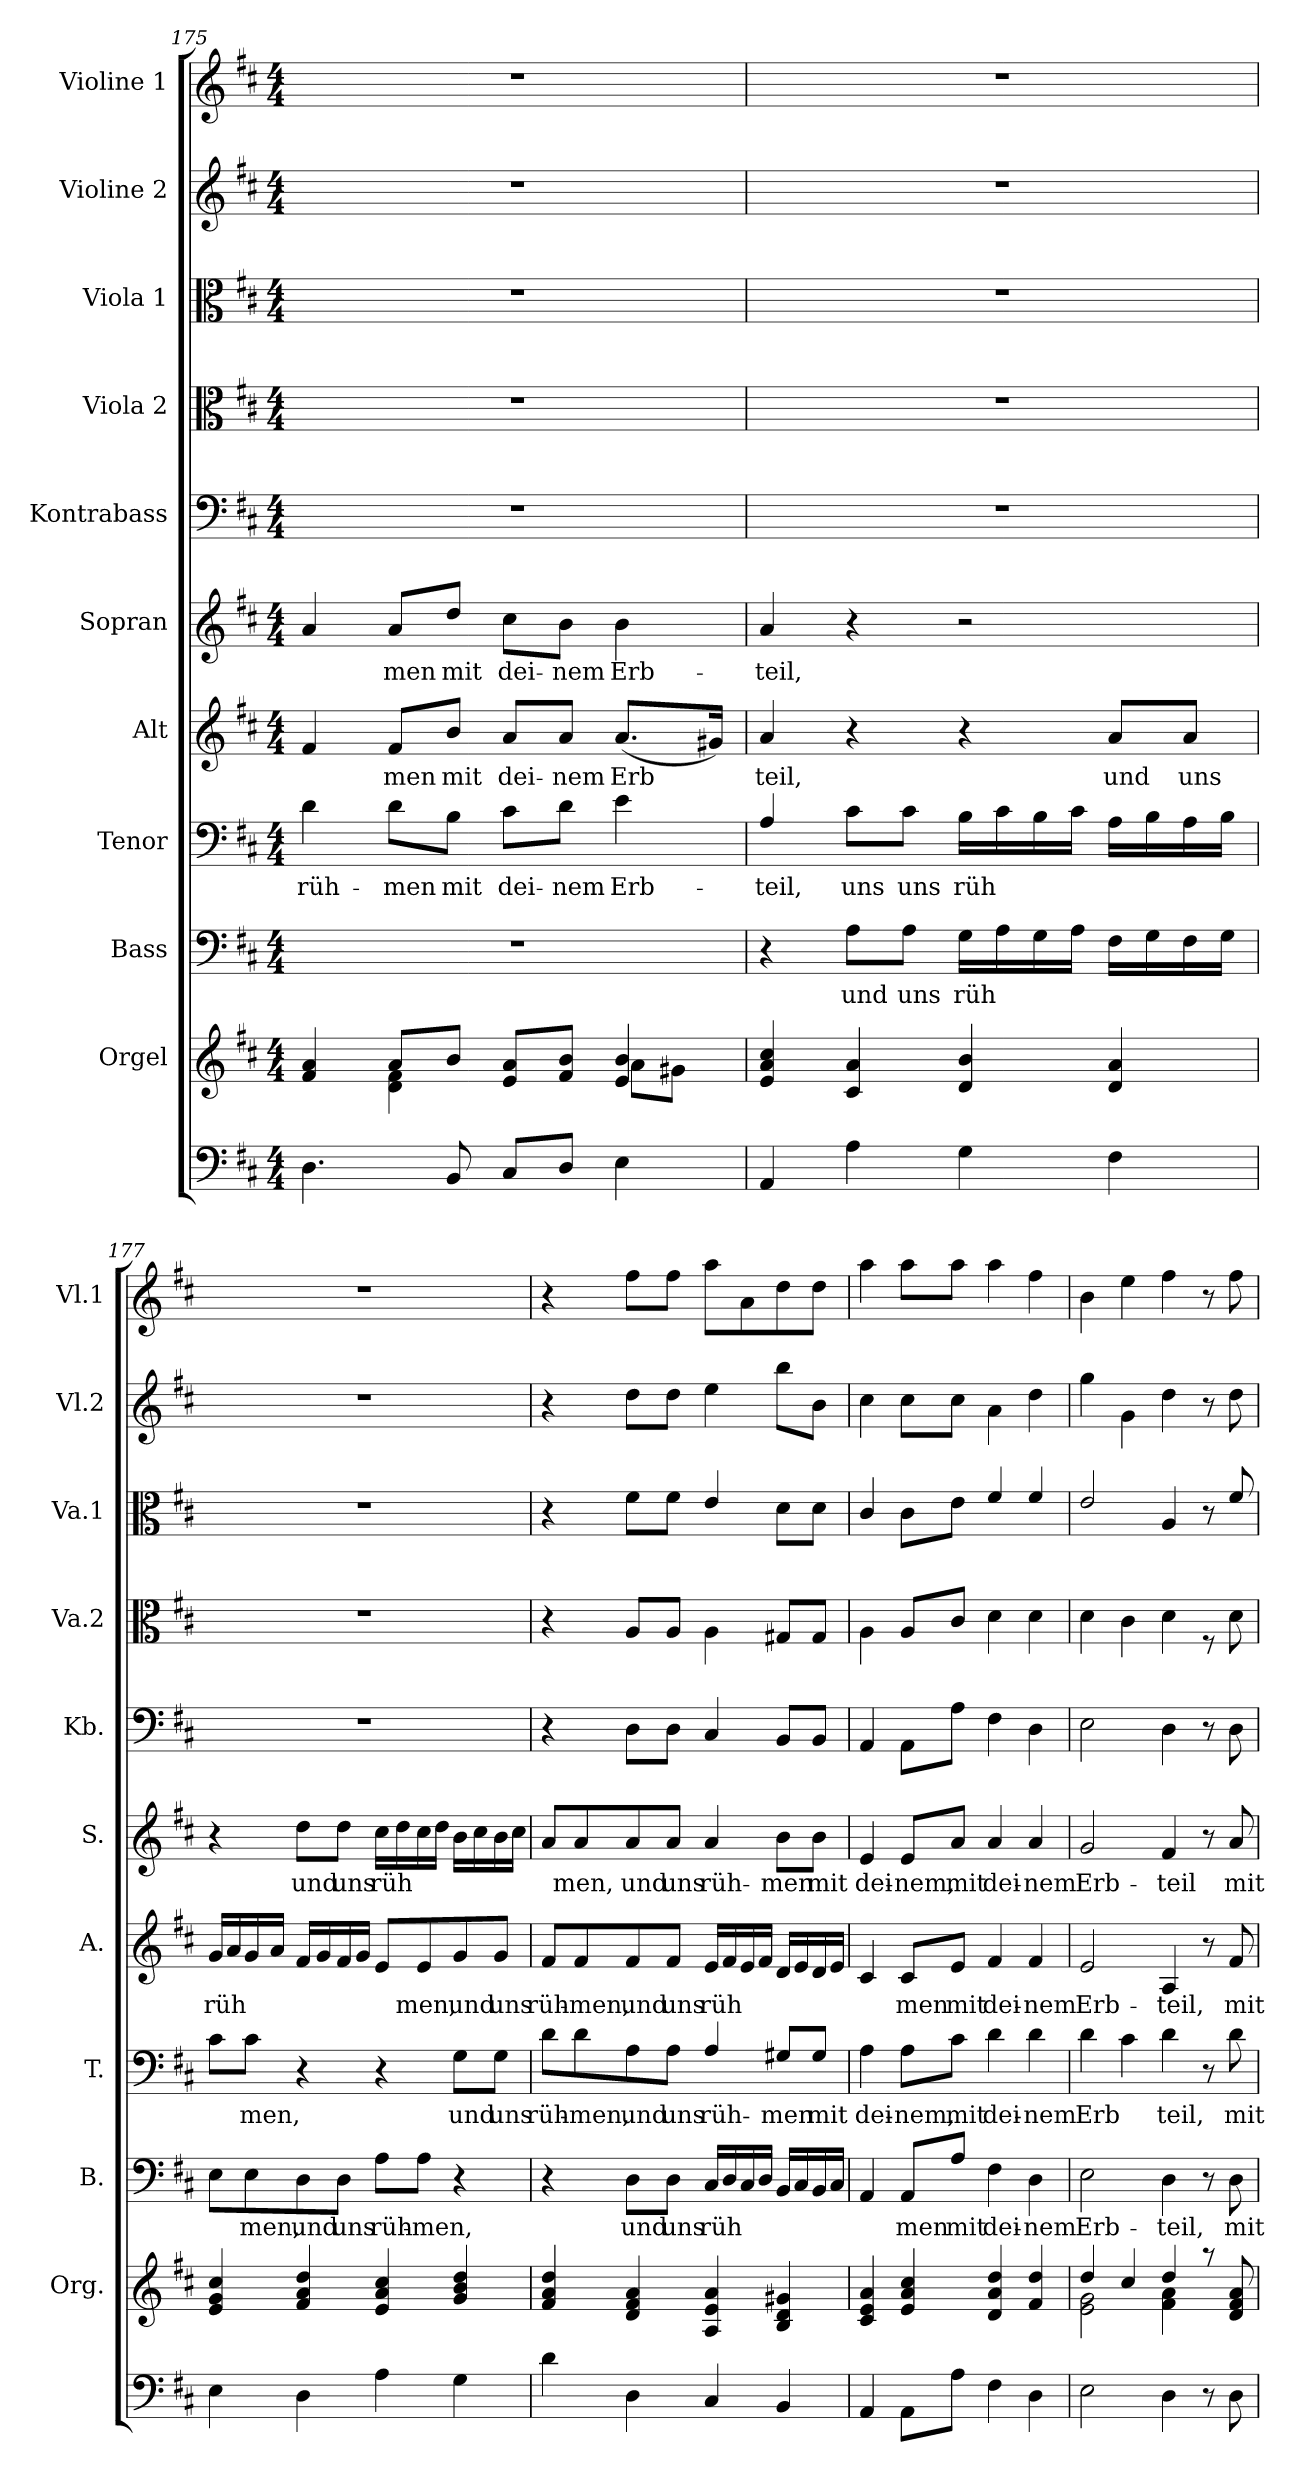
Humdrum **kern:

**kern	**kern	**kern	**text	**kern	**text	**kern	**text	**kern	**text	**kern	**kern	**kern	**kern	**kern
*part11	*part10	*part9	*part9	*part8	*part8	*part7	*part7	*part6	*part6	*part5	*part4	*part3	*part2	*part1
*staff11	*staff10	*staff9	*staff9	*staff8	*staff8	*staff7	*staff7	*staff6	*staff6	*staff5	*staff4	*staff3	*staff2	*staff1
*	*I"Orgel	*I"Bass	*	*I"Tenor	*	*I"Alt	*	*I"Sopran	*	*I"Kontrabass	*I"Viola 2	*I"Viola 1	*I"Violine 2	*I"Violine 1
*	*I'Org.	*I'B.	*	*I'T.	*	*I'A.	*	*I'S.	*	*I'Kb.	*I'Va.2	*I'Va.1	*I'Vl.2	*I'Vl.1
*clefF4	*clefG2	*clefF4	*	*clefF4	*	*clefG2	*	*clefG2	*	*clefF4	*clefC3	*clefC3	*clefG2	*clefG2
*k[f#c#]	*k[f#c#]	*k[f#c#]	*	*k[f#c#]	*	*k[f#c#]	*	*k[f#c#]	*	*k[f#c#]	*k[f#c#]	*k[f#c#]	*k[f#c#]	*k[f#c#]
*D:	*D:	*D:	*	*D:	*	*D:	*	*D:	*	*D:	*D:	*D:	*D:	*D:
*M4/4	*M4/4	*M4/4	*	*M4/4	*	*M4/4	*	*M4/4	*	*M4/4	*M4/4	*M4/4	*M4/4	*M4/4
=175	=175	=175	=175	=175	=175	=175	=175	=175	=175	=175	=175	=175	=175	=175
*	*^	*	*	*	*	*	*	*	*	*	*	*	*	*
!	!	!	!	!	!	!LO:LY:b	!	!	!	!	!	!	!	!	!
4.D\	4f#/ 4a/	4ryy	1r	.	4d\	rüh-	4f#/	.	4a/	.	1r	1r	1r	1r	1r
!	!	!	!	!	!	!LO:LY:b	!	!LO:LY:b	!	!LO:LY:b	!	!	!	!	!
.	8a/L	4d\ 4f#\	.	.	8d\L	-men	8f#/L	men	8a/L	men	.	.	.	.	.
!	!	!	!	!	!	!LO:LY:b	!	!LO:LY:b	!	!LO:LY:b	!	!	!	!	!
8BB/	8b/J	.	.	.	8B\J	mit	8b/J	mit	8dd/J	mit	.	.	.	.	.
!	!	!	!	!	!	!LO:LY:b	!	!LO:LY:b	!	!LO:LY:b	!	!	!	!	!
8C#/L	8e/ 8a/L	4ryy	.	.	8c#\L	dei-	8a/L	dei-	8cc#\L	dei-	.	.	.	.	.
!	!	!	!	!	!	!LO:LY:b	!	!LO:LY:b	!	!LO:LY:b	!	!	!	!	!
8D/J	8f#/ 8b/J	.	.	.	8d\J	-nem	8a/J	-nem	8b\J	-nem	.	.	.	.	.
!	!	!	!	!	!	!LO:LY:b	!	!LO:LY:b	!	!LO:LY:b	!	!	!	!	!
4E\	4e/ 4b/	8a\L	.	.	4e\	Erb-	(<8.a/L	Erb	4b\	Erb-	.	.	.	.	.
.	.	8g#X\J	.	.	.	.	.	.	.	.	.	.	.	.	.
.	.	.	.	.	.	.	16g#X/Jk)	.	.	.	.	.	.	.	.
*	*v	*v	*	*	*	*	*	*	*	*	*	*	*	*	*
!!LO:PB:g=z
=176	=176	=176	=176	=176	=176	=176	=176	=176	=176	=176	=176	=176	=176	=176
!	!	!	!	!	!LO:LY:b	!	!LO:LY:b	!	!LO:LY:b	!	!	!	!	!
4AA/	4e/ 4a/ 4cc#/	4r	.	4A/	-teil,	4a/	teil,	4a/	-teil,	1r	1r	1r	1r	1r
!	!	!	!LO:LY:b	!	!LO:LY:b	!	!	!	!	!	!	!	!	!
4A\	4c#/ 4a/	8A\L	und	8c#\L	uns	4r	.	4r	.	.	.	.	.	.
!	!	!	!LO:LY:b	!	!LO:LY:b	!	!	!	!	!	!	!	!	!
.	.	8A\J	uns	8c#\J	uns	.	.	.	.	.	.	.	.	.
!	!	!	!LO:LY:b	!	!LO:LY:b	!	!	!	!	!	!	!	!	!
4G\	4d/ 4b/	16G\LL	rüh	16B\LL	rüh	4r	.	2r	.	.	.	.	.	.
.	.	16A\	.	16c#\	.	.	.	.	.	.	.	.	.	.
.	.	16G\	.	16B\	.	.	.	.	.	.	.	.	.	.
.	.	16A\JJ	.	16c#\JJ	.	.	.	.	.	.	.	.	.	.
!	!	!	!	!	!	!	!LO:LY:b	!	!	!	!	!	!	!
4F#\	4d/ 4a/	16F#\LL	.	16A\LL	.	8a/L	und	.	.	.	.	.	.	.
.	.	16G\	.	16B\	.	.	.	.	.	.	.	.	.	.
!	!	!	!	!	!	!	!LO:LY:b	!	!	!	!	!	!	!
.	.	16F#\	.	16A\	.	8a/J	uns	.	.	.	.	.	.	.
.	.	16G\JJ	.	16B\JJ	.	.	.	.	.	.	.	.	.	.
=177	=177	=177	=177	=177	=177	=177	=177	=177	=177	=177	=177	=177	=177	=177
!	!	!	!	!	!	!	!LO:LY:b	!	!	!	!	!	!	!
4E\	4e/ 4g/ 4cc#/	8E\L	.	8c#\L	.	16g/LL	rüh	4r	.	1r	1r	1r	1r	1r
.	.	.	.	.	.	16a/	.	.	.	.	.	.	.	.
!	!	!	!LO:LY:b	!	!LO:LY:b	!	!	!	!	!	!	!	!	!
.	.	8E\	men,	8c#\J	men,	16g/	.	.	.	.	.	.	.	.
.	.	.	.	.	.	16a/JJ	.	.	.	.	.	.	.	.
!	!	!	!LO:LY:b	!	!	!	!	!	!LO:LY:b	!	!	!	!	!
4D\	4f#/ 4a/ 4dd/	8D\	und	4r	.	16f#/LL	.	8dd\L	und	.	.	.	.	.
.	.	.	.	.	.	16g/	.	.	.	.	.	.	.	.
!	!	!	!LO:LY:b	!	!	!	!	!	!LO:LY:b	!	!	!	!	!
.	.	8D\J	uns	.	.	16f#/	.	8dd\J	uns	.	.	.	.	.
.	.	.	.	.	.	16g/JJ	.	.	.	.	.	.	.	.
!	!	!	!LO:LY:b	!	!	!	!	!	!LO:LY:b	!	!	!	!	!
4A\	4e/ 4a/ 4cc#/	8A\L	rüh-	4r	.	8e/L	.	16cc#\LL	rüh	.	.	.	.	.
.	.	.	.	.	.	.	.	16dd\	.	.	.	.	.	.
!	!	!	!LO:LY:b	!	!	!	!LO:LY:b	!	!	!	!	!	!	!
.	.	8A\J	-men,	.	.	8e/	men,	16cc#\	.	.	.	.	.	.
.	.	.	.	.	.	.	.	16dd\JJ	.	.	.	.	.	.
!	!	!	!	!	!LO:LY:b	!	!LO:LY:b	!	!	!	!	!	!	!
4G\	4g/ 4b/ 4dd/	4r	.	8G\L	und	8g/	und	16b\LL	.	.	.	.	.	.
.	.	.	.	.	.	.	.	16cc#\	.	.	.	.	.	.
!	!	!	!	!	!LO:LY:b	!	!LO:LY:b	!	!	!	!	!	!	!
.	.	.	.	8G\J	uns	8g/J	uns	16b\	.	.	.	.	.	.
.	.	.	.	.	.	.	.	16cc#\JJ	.	.	.	.	.	.
!!LO:PB:g=z
=178	=178	=178	=178	=178	=178	=178	=178	=178	=178	=178	=178	=178	=178	=178
!	!	!	!	!	!LO:LY:b	!	!LO:LY:b	!	!	!	!	!	!	!
4d\	4f#/ 4a/ 4dd/	4r	.	8d\L	rüh-	8f#/L	rüh-	8a/L	.	4r	4r	4r	4r	4r
!	!	!	!	!	!LO:LY:b	!	!LO:LY:b	!	!LO:LY:b	!	!	!	!	!
.	.	.	.	8d\	-men,	8f#/	-men,	8a/	men,	.	.	.	.	.
!	!	!	!LO:LY:b	!	!LO:LY:b	!	!LO:LY:b	!	!LO:LY:b	!	!	!	!	!
4D\	4d/ 4f#/ 4a/	8D\L	und	8A\	und	8f#/	und	8a/	und	8D\L	8A/L	8f#\L	8dd\L	8ff#\L
!	!	!	!LO:LY:b	!	!LO:LY:b	!	!LO:LY:b	!	!LO:LY:b	!	!	!	!	!
.	.	8D\J	uns	8A\J	uns	8f#/J	uns	8a/J	uns	8D\J	8A/J	8f#\J	8dd\J	8ff#\J
!	!	!	!LO:LY:b	!	!LO:LY:b	!	!LO:LY:b	!	!LO:LY:b	!	!	!	!	!
4C#/	4A/ 4e/ 4a/	16C#/LL	rüh	4A/	rüh-	16e/LL	rüh	4a/	rüh-	4C#/	4A\	4e/	4ee\	8aa\L
.	.	16D/	.	.	.	16f#/	.	.	.	.	.	.	.	.
.	.	16C#/	.	.	.	16e/	.	.	.	.	.	.	.	8a\
.	.	16D/JJ	.	.	.	16f#/JJ	.	.	.	.	.	.	.	.
!	!	!	!	!	!LO:LY:b	!	!	!	!LO:LY:b	!	!	!	!	!
4BB/	4B/ 4d/ 4g#X/	16BB/LL	.	8G#X/L	-men	16d/LL	.	8b\L	-men	8BB/L	8G#X/L	8d\L	8bb\L	8dd\
.	.	16C#/	.	.	.	16e/	.	.	.	.	.	.	.	.
!	!	!	!	!	!LO:LY:b	!	!	!	!LO:LY:b	!	!	!	!	!
.	.	16BB/	.	8G#/J	mit	16d/	.	8b\J	mit	8BB/J	8G#/J	8d\J	8b\J	8dd\J
.	.	16C#/JJ	.	.	.	16e/JJ	.	.	.	.	.	.	.	.
=179	=179	=179	=179	=179	=179	=179	=179	=179	=179	=179	=179	=179	=179	=179
!	!	!	!	!	!LO:LY:b	!	!	!	!LO:LY:b	!	!	!	!	!
4AA/	4c#/ 4e/ 4a/	4AA/	.	4A\	dei-	4c#/	.	4e/	dei-	4AA/	4A\	4c#/	4cc#\	4aa\
!	!	!	!LO:LY:b	!	!LO:LY:b	!	!LO:LY:b	!	!LO:LY:b	!	!	!	!	!
8AA\L	4e/ 4a/ 4cc#/	8AA/L	men	8A\L	-nem,	8c#/L	men	8e/L	-nem,	8AA\L	8A/L	8c#\L	8cc#\L	8aa\L
!	!	!	!LO:LY:b	!	!LO:LY:b	!	!LO:LY:b	!	!LO:LY:b	!	!	!	!	!
8A\J	.	8A/J	mit	8c#\J	mit	8e/J	mit	8a/J	mit	8A\J	8c#/J	8e\J	8cc#\J	8aa\J
!	!	!	!LO:LY:b	!	!LO:LY:b	!	!LO:LY:b	!	!LO:LY:b	!	!	!	!	!
4F#\	4d/ 4a/ 4dd/	4F#\	dei-	4d\	dei-	4f#/	dei-	4a/	dei-	4F#\	4d\	4f#/	4a\	4aa\
!	!	!	!LO:LY:b	!	!LO:LY:b	!	!LO:LY:b	!	!LO:LY:b	!	!	!	!	!
4D\	4f#/ 4dd/	4D\	-nem	4d\	-nem	4f#/	-nem	4a/	-nem	4D\	4d\	4f#/	4dd\	4ff#\
=180	=180	=180	=180	=180	=180	=180	=180	=180	=180	=180	=180	=180	=180	=180
*	*^	*	*	*	*	*	*	*	*	*	*	*	*	*
!	!	!	!	!LO:LY:b	!	!LO:LY:b	!	!LO:LY:b	!	!LO:LY:b	!	!	!	!	!
2E\	4dd/	2e\ 2g\	2E\	Erb-	4d\	Erb	2e/	Erb-	2g/	Erb-	2E\	4d\	2e/	4gg\	4b\
.	4cc#/	.	.	.	4c#\	.	.	.	.	.	.	4c#\	.	4g\	4ee\
!	!	!	!	!LO:LY:b	!	!LO:LY:b	!	!LO:LY:b	!	!LO:LY:b	!	!	!	!	!
4D\	4dd/	4f#\ 4a\	4D\	-teil,	4d\	teil,	4A/	-teil,	4f#/	-teil	4D\	4d\	4A/	4dd\	4ff#\
8r	8raa	4ryy	8r	.	8r	.	8r	.	8r	.	8r	8rF	8r	8r	8r
!	!	!	!	!LO:LY:b	!	!LO:LY:b	!	!LO:LY:b	!	!LO:LY:b	!	!	!	!	!
8D\	8d/ 8f#/ 8a/	.	8D\	mit	8d\	mit	8f#/	mit	8a/	mit	8D\	8d\	8f#/	8dd\	8ff#\
*	*v	*v	*	*	*	*	*	*	*	*	*	*	*	*	*
=	=	=	=	=	=	=	=	=	=	=	=	=	=	=
*-	*-	*-	*-	*-	*-	*-	*-	*-	*-	*-	*-	*-	*-	*-
